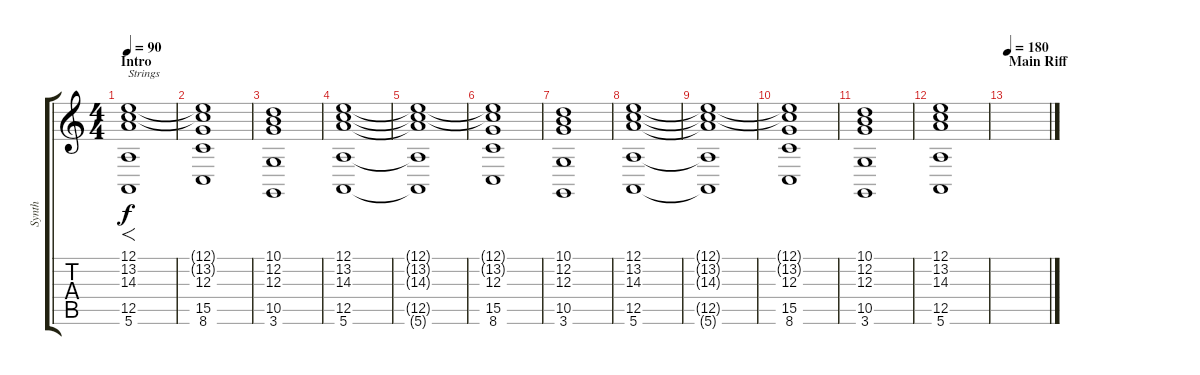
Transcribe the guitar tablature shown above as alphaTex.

\track ("Synth" "Synth") {instrument flute}
\staff {score tabs}
\tuning (E4 B3 G3 D3 A2 E2) {hide}
\ts (4 4)
\section ("" "Intro")
\tempo 90
\clef g2
\ks c
(12.1 13.2 14.3 12.5 5.6).1{f txt "Strings" dy f instrument stringensemble1} |
(12.1{t} 13.2{t} 12.3 15.5 8.6).1 |
(10.1 12.2 12.3 10.5 3.6).1 |
(12.1 13.2 14.3 12.5 5.6).1 |
(12.1{t} 13.2{t} 14.3{t} 12.5{t} 5.6{t}).1 |
(12.1{t} 13.2{t} 12.3 15.5 8.6).1 |
(10.1 12.2 12.3 10.5 3.6).1 |
(12.1 13.2 14.3 12.5 5.6).1 |
(12.1{t} 13.2{t} 14.3{t} 12.5{t} 5.6{t}).1 |
(12.1{t} 13.2{t} 12.3 15.5 8.6).1 |
(10.1 12.2 12.3 10.5 3.6).1 |
(12.1 13.2 14.3 12.5 5.6).1 |
\section ("" "Main Riff")
\tempo 180
